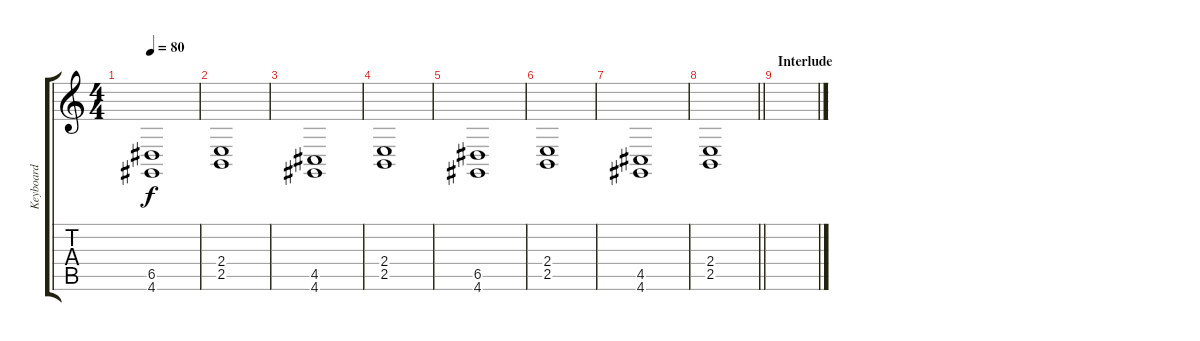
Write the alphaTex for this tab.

\track ("Keyboard" "Keyboard") {instrument whistle}
\staff {score tabs}
\tuning (E4 B3 G3 D3 A2 E2) {hide}
\ts (4 4)
\tempo 80
\clef g2
\ks c
(6.5 4.6).1{dy f} |
(2.4 2.5).1 |
(4.5 4.6).1 |
(2.4 2.5).1 |
(6.5 4.6).1 |
(2.4 2.5).1 |
(4.5 4.6).1 |
\barLineRight lightlight
(2.4 2.5).1 |
\section ("" "Interlude")
